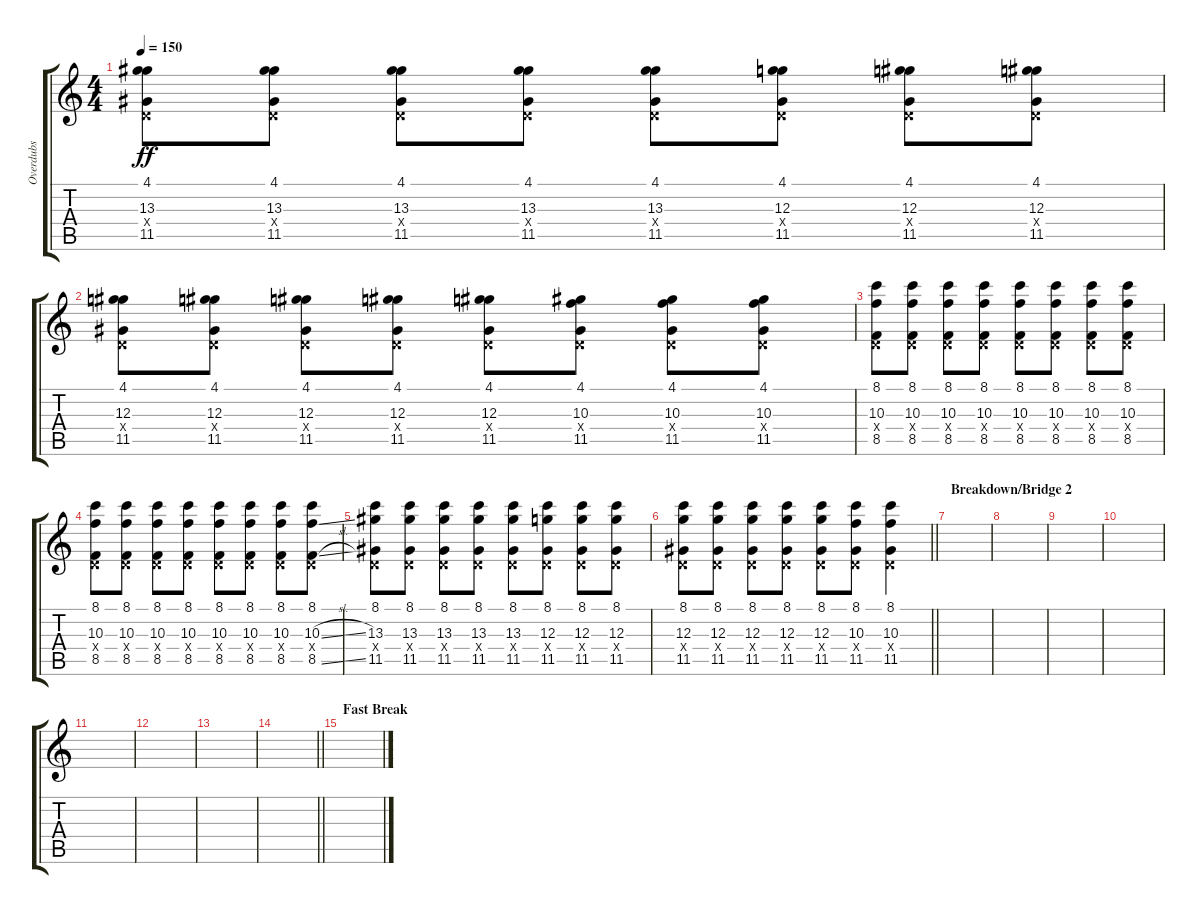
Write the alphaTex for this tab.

\track ("Overdubs" "Overdubs") {instrument overdrivenguitar}
\staff {score tabs}
\tuning (E4 B3 G3 D3 A2 D2) {hide}
\ts (4 4)
\tempo 150
\clef g2
\ks c
(4.1 13.3 0.4{x} 11.5).8{dy ff} (4.1 13.3 0.4{x} 11.5).8 (4.1 13.3 0.4{x} 11.5).8 (4.1 13.3 0.4{x} 11.5).8 (4.1 13.3 0.4{x} 11.5).8 (4.1 12.3 0.4{x} 11.5).8 (4.1 12.3 0.4{x} 11.5).8 (4.1 12.3 0.4{x} 11.5).8 |
(4.1 12.3 0.4{x} 11.5).8 (4.1 12.3 0.4{x} 11.5).8 (4.1 12.3 0.4{x} 11.5).8 (4.1 12.3 0.4{x} 11.5).8 (4.1 12.3 0.4{x} 11.5).8 (4.1 10.3 0.4{x} 11.5).8 (4.1 10.3 0.4{x} 11.5).8 (4.1 10.3 0.4{x} 11.5).8 |
(8.1 10.3 0.4{x} 8.5).8 (8.1 10.3 0.4{x} 8.5).8 (8.1 10.3 0.4{x} 8.5).8 (8.1 10.3 0.4{x} 8.5).8 (8.1 10.3 0.4{x} 8.5).8 (8.1 10.3 0.4{x} 8.5).8 (8.1 10.3 0.4{x} 8.5).8 (8.1 10.3 0.4{x} 8.5).8 |
(8.1 10.3 0.4{x} 8.5).8 (8.1 10.3 0.4{x} 8.5).8 (8.1 10.3 0.4{x} 8.5).8 (8.1 10.3 0.4{x} 8.5).8 (8.1 10.3 0.4{x} 8.5).8 (8.1 10.3 0.4{x} 8.5).8 (8.1 10.3 0.4{x} 8.5).8 (8.1 10.3{sl} 0.4{x} 8.5{sl}).8 |
(8.1 13.3 0.4{x} 11.5).8 (8.1 13.3 0.4{x} 11.5).8 (8.1 13.3 0.4{x} 11.5).8 (8.1 13.3 0.4{x} 11.5).8 (8.1 13.3 0.4{x} 11.5).8 (8.1 12.3 0.4{x} 11.5).8 (8.1 12.3 0.4{x} 11.5).8 (8.1 12.3 0.4{x} 11.5).8 |
\barLineRight lightlight
(8.1 12.3 0.4{x} 11.5).8 (8.1 12.3 0.4{x} 11.5).8 (8.1 12.3 0.4{x} 11.5).8 (8.1 12.3 0.4{x} 11.5).8 (8.1 12.3 0.4{x} 11.5).8 (8.1 10.3 0.4{x} 11.5).8 (8.1 10.3 0.4{x} 11.5).4 |
\section ("" "Breakdown/Bridge 2")
|
|
|
|
|
|
|
\barLineRight lightlight
|
\section ("" "Fast Break")
